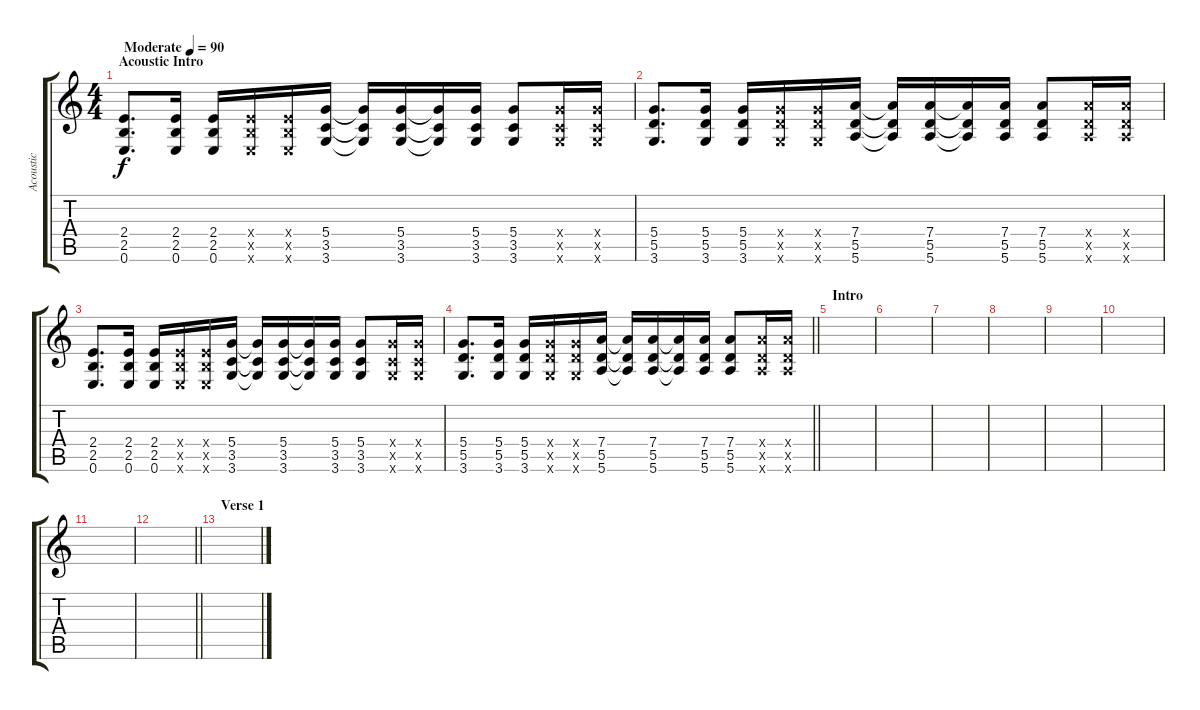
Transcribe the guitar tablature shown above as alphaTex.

\track ("Acoustic" "Acoustic") {instrument acousticguitarsteel}
\staff {score tabs}
\tuning (E4 B3 G3 D3 A2 E2) {hide}
\ts (4 4)
\section ("" "Acoustic Intro")
\tempo (90 "Moderate")
\clef g2
\ks c
(2.4 2.5 0.6).8{d dy f instrument acousticguitarsteel} (2.4 2.5 0.6).16 (2.4 2.5 0.6).16 (2.4{x} 2.5{x} 0.6{x}).16 (2.4{x} 2.5{x} 0.6{x}).16 (5.4 3.5 3.6).16 (5.4{t} 3.5{t} 3.6{t}).16 (5.4 3.5 3.6).16 (5.4{t} 3.5{t} 3.6{t}).16 (5.4 3.5 3.6).16 (5.4 3.5 3.6).8 (5.4{x} 3.5{x} 3.6{x}).16 (5.4{x} 3.5{x} 3.6{x}).16 |
(5.4 5.5 3.6).8{d} (5.4 5.5 3.6).16 (5.4 5.5 3.6).16 (5.4{x} 5.5{x} 3.6{x}).16 (5.4{x} 5.5{x} 3.6{x}).16 (7.4 5.5 5.6).16 (7.4{t} 5.5{t} 5.6{t}).16 (7.4 5.5 5.6).16 (7.4{t} 5.5{t} 5.6{t}).16 (7.4 5.5 5.6).16 (7.4 5.5 5.6).8 (7.4{x} 5.5{x} 5.6{x}).16 (7.4{x} 5.5{x} 5.6{x}).16 |
(2.4 2.5 0.6).8{d} (2.4 2.5 0.6).16 (2.4 2.5 0.6).16 (2.4{x} 2.5{x} 0.6{x}).16 (2.4{x} 2.5{x} 0.6{x}).16 (5.4 3.5 3.6).16 (5.4{t} 3.5{t} 3.6{t}).16 (5.4 3.5 3.6).16 (5.4{t} 3.5{t} 3.6{t}).16 (5.4 3.5 3.6).16 (5.4 3.5 3.6).8 (5.4{x} 3.5{x} 3.6{x}).16 (5.4{x} 3.5{x} 3.6{x}).16 |
\barLineRight lightlight
(5.4 5.5 3.6).8{d} (5.4 5.5 3.6).16 (5.4 5.5 3.6).16 (5.4{x} 5.5{x} 3.6{x}).16 (5.4{x} 5.5{x} 3.6{x}).16 (7.4 5.5 5.6).16 (7.4{t} 5.5{t} 5.6{t}).16 (7.4 5.5 5.6).16 (7.4{t} 5.5{t} 5.6{t}).16 (7.4 5.5 5.6).16 (7.4 5.5 5.6).8 (7.4{x} 5.5{x} 5.6{x}).16 (7.4{x} 5.5{x} 5.6{x}).16 |
\section ("" "Intro")
|
|
|
|
|
|
|
\barLineRight lightlight
|
\section ("" "Verse 1")
